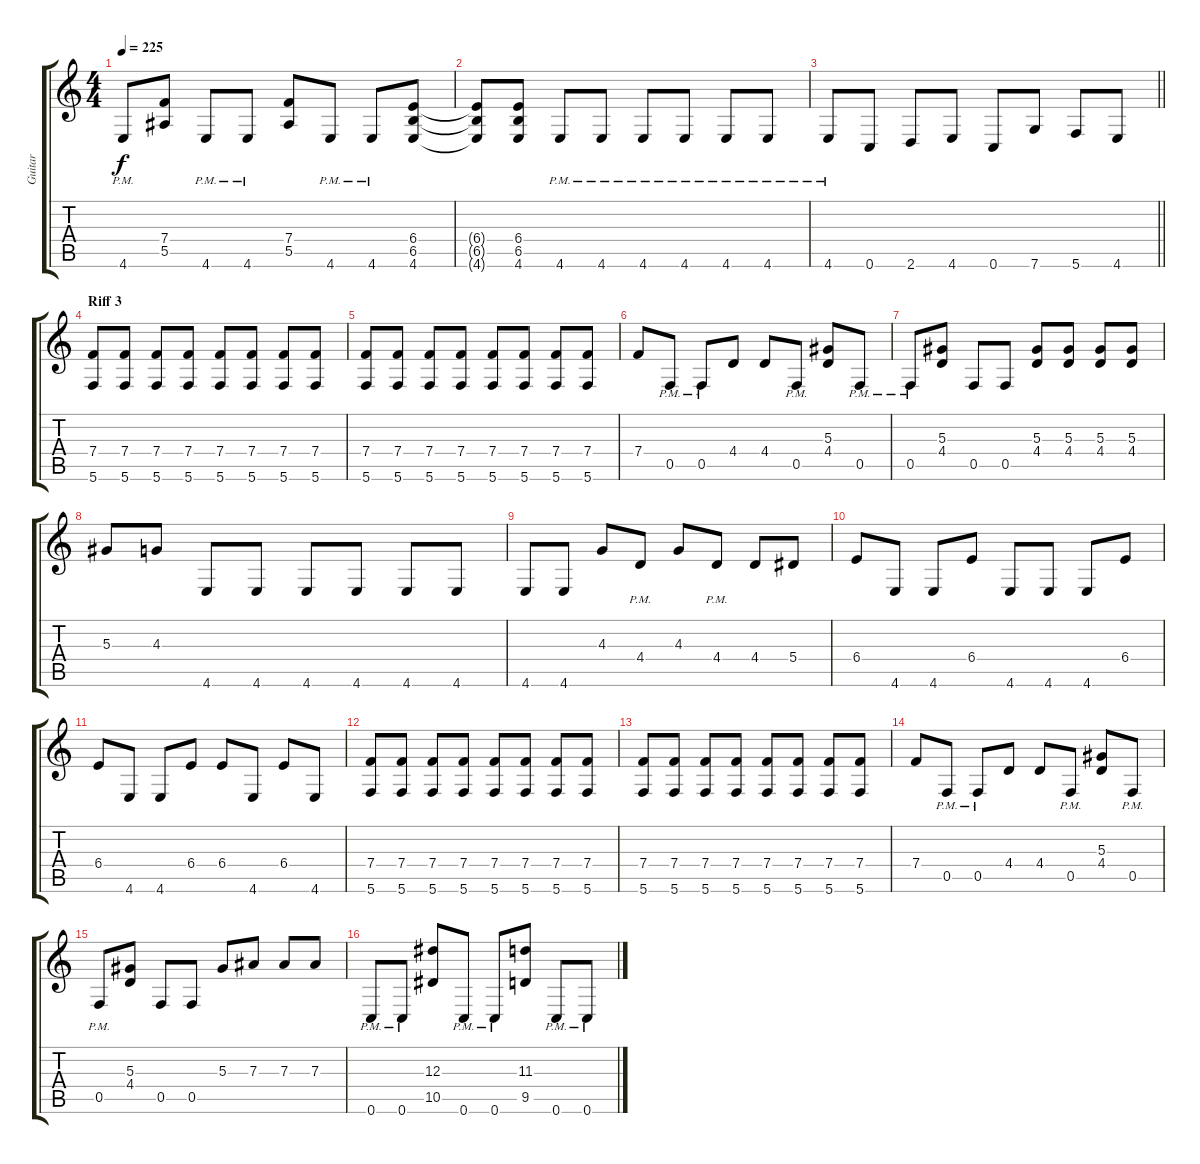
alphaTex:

\track ("Guitar" "Guitar") {instrument distortionguitar}
\staff {score tabs}
\tuning (C4 G3 Eb3 Bb2 F2 C2) {hide}
\ts (4 4)
\tempo 225
\clef g2
\ks c
4.6{pm}.8{dy f} (7.4 5.5).8 4.6{pm}.8 4.6{pm}.8 (7.4 5.5).8 4.6{pm}.8 4.6{pm}.8 (6.4 6.5 4.6).8 |
(6.4{t} 6.5{t} 4.6{t}).8 (6.4 6.5 4.6).8 4.6{pm}.8 4.6{pm}.8 4.6{pm}.8 4.6{pm}.8 4.6{pm}.8 4.6{pm}.8 |
\barLineRight lightlight
4.6{pm}.8 0.6.8 2.6.8 4.6.8 0.6.8 7.6.8 5.6.8 4.6.8 |
\section ("" "Riff 3")
(7.4 5.6).8 (7.4 5.6).8 (7.4 5.6).8 (7.4 5.6).8 (7.4 5.6).8 (7.4 5.6).8 (7.4 5.6).8 (7.4 5.6).8 |
(7.4 5.6).8 (7.4 5.6).8 (7.4 5.6).8 (7.4 5.6).8 (7.4 5.6).8 (7.4 5.6).8 (7.4 5.6).8 (7.4 5.6).8 |
7.4.8 0.5{pm}.8 0.5{pm}.8 4.4.8 4.4.8 0.5{pm}.8 (5.3 4.4).8 0.5{pm}.8 |
0.5{pm}.8 (5.3 4.4).8 0.5.8 0.5.8 (5.3 4.4).8 (5.3 4.4).8 (5.3 4.4).8 (5.3 4.4).8 |
5.3.8 4.3.8 4.6.8 4.6.8 4.6.8 4.6.8 4.6.8 4.6.8 |
4.6.8 4.6.8 4.3.8 4.4{pm}.8 4.3.8 4.4{pm}.8 4.4.8 5.4.8 |
6.4.8 4.6.8 4.6.8 6.4.8 4.6.8 4.6.8 4.6.8 6.4.8 |
6.4.8 4.6.8 4.6.8 6.4.8 6.4.8 4.6.8 6.4.8 4.6.8 |
(7.4 5.6).8 (7.4 5.6).8 (7.4 5.6).8 (7.4 5.6).8 (7.4 5.6).8 (7.4 5.6).8 (7.4 5.6).8 (7.4 5.6).8 |
(7.4 5.6).8 (7.4 5.6).8 (7.4 5.6).8 (7.4 5.6).8 (7.4 5.6).8 (7.4 5.6).8 (7.4 5.6).8 (7.4 5.6).8 |
7.4.8 0.5{pm}.8 0.5{pm}.8 4.4.8 4.4.8 0.5{pm}.8 (5.3 4.4).8 0.5{pm}.8 |
0.5{pm}.8 (5.3 4.4).8 0.5.8 0.5.8 5.3.8 7.3.8 7.3.8 7.3.8 |
0.6{pm}.8 0.6{pm}.8 (12.3 10.5).8 0.6{pm}.8 0.6{pm}.8 (11.3 9.5).8 0.6{pm}.8 0.6{pm}.8
